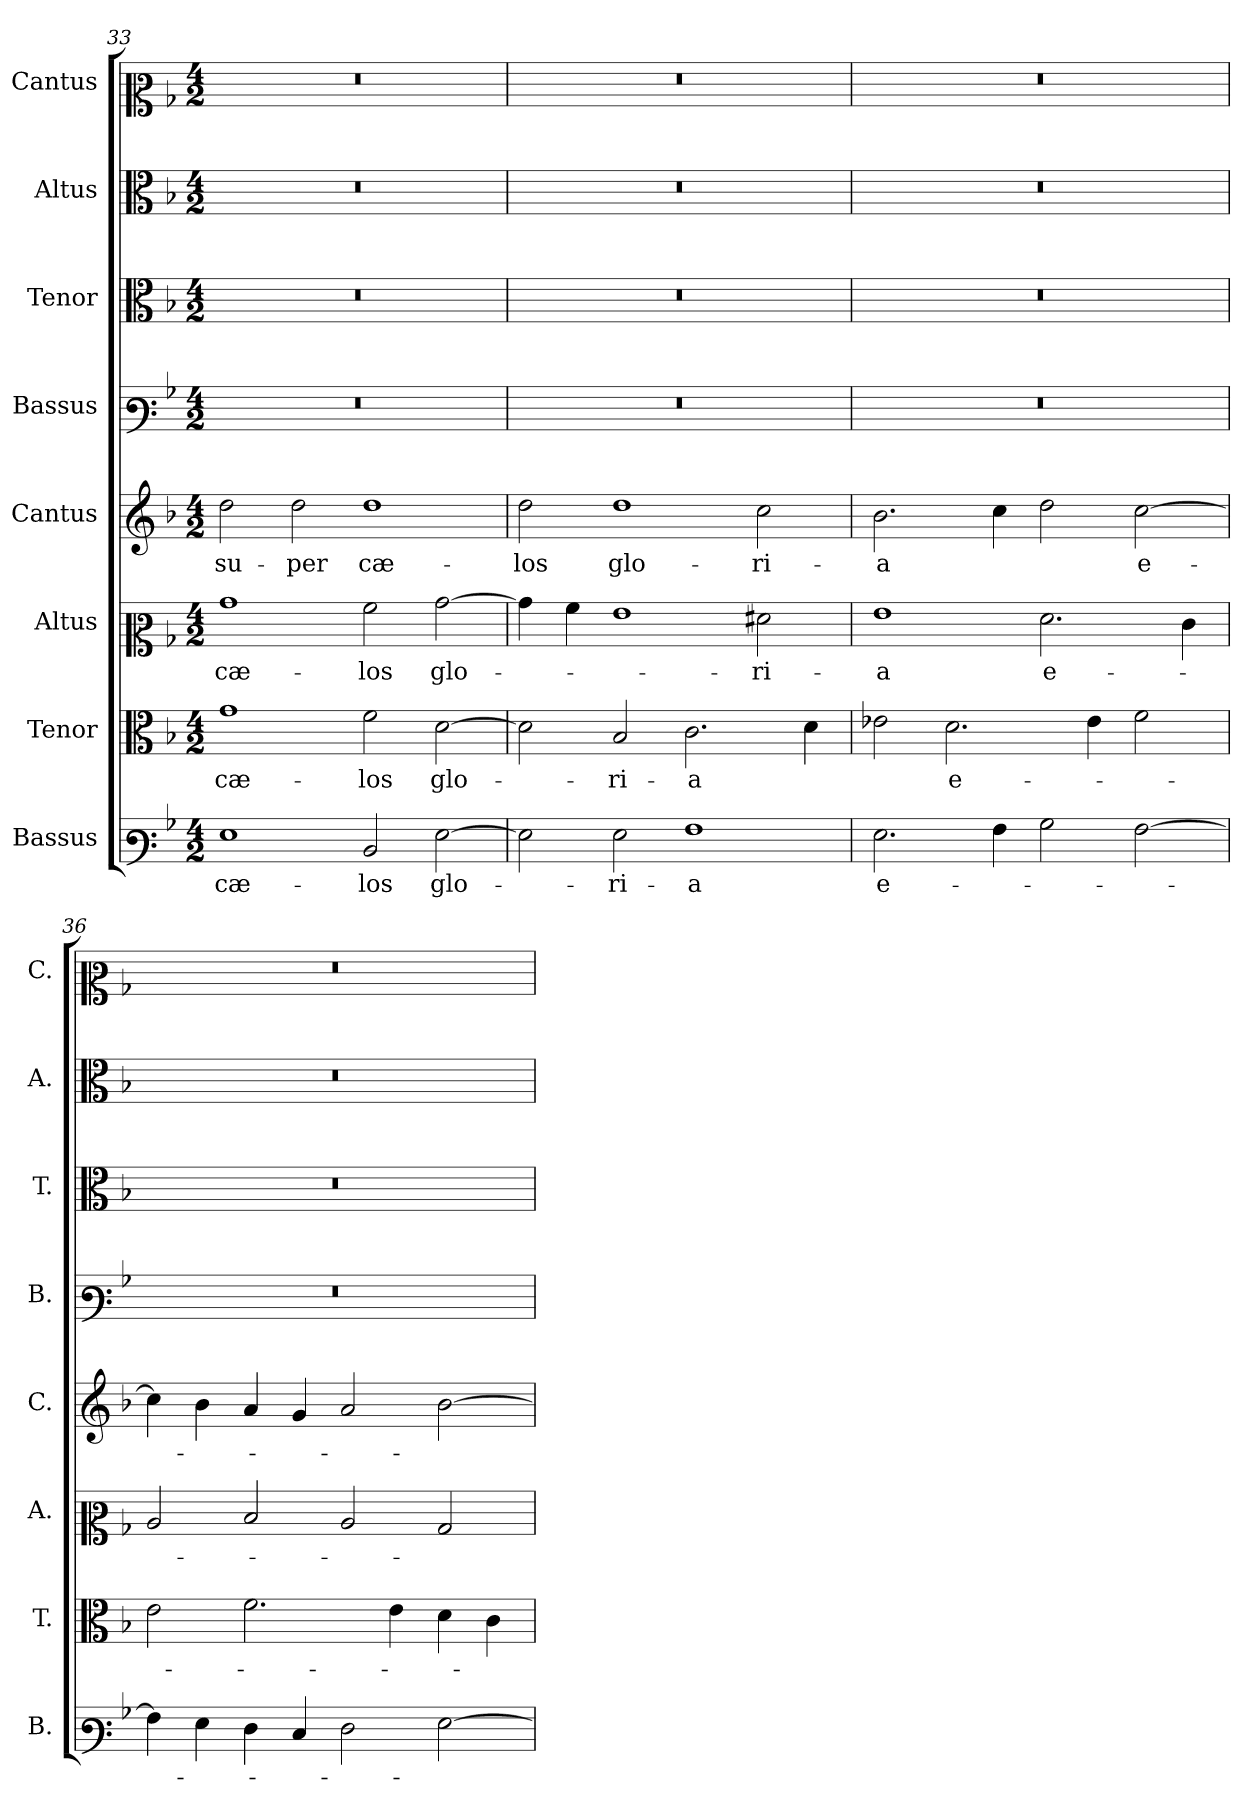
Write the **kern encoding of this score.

**kern	**text	**kern	**text	**kern	**text	**kern	**text	**kern	**kern	**kern	**kern
*part8	*part8	*part7	*part7	*part6	*part6	*part5	*part5	*part4	*part3	*part2	*part1
*staff8	*staff8	*staff7	*staff7	*staff6	*staff6	*staff5	*staff5	*staff4	*staff3	*staff2	*staff1
*I"Bassus	*	*I"Tenor	*	*I"Altus	*	*I"Cantus	*	*I"Bassus	*I"Tenor	*I"Altus	*I"Cantus
*I'B.	*	*I'T.	*	*I'A.	*	*I'C.	*	*I'B.	*I'T.	*I'A.	*I'C.
*clefF3	*	*clefC3	*	*clefC2	*	*clefG2	*	*clefF3	*clefC3	*clefC3	*clefC2
*k[b-]	*	*k[b-]	*	*k[b-]	*	*k[b-]	*	*k[b-]	*k[b-]	*k[b-]	*k[b-]
*M4/2	*	*M4/2	*	*M4/2	*	*M4/2	*	*M4/2	*M4/2	*M4/2	*M4/2
=33	=33	=33	=33	=33	=33	=33	=33	=33	=33	=33	=33
!	!	!	!	!	!	!	!	!LO:N:vis=1	!LO:N:vis=1	!LO:N:vis=1	!LO:N:vis=1
1G	cæ-	1g	cæ-	1b-	cæ-	2dd\	su-	0r	0r	0r	0r
.	.	.	.	.	.	2dd\	-per	.	.	.	.
2D/	-los	2f\	-los	2a\	-los	1dd	cæ-	.	.	.	.
[2G\	glo-	[2d\	glo-	[2b-\	glo-	.	.	.	.	.	.
=34	=34	=34	=34	=34	=34	=34	=34	=34	=34	=34	=34
!	!	!	!	!	!	!	!	!LO:N:vis=1	!LO:N:vis=1	!LO:N:vis=1	!LO:N:vis=1
2G\]	.	2d\]	.	4b-\]	.	2dd\	-los	0r	0r	0r	0r
.	.	.	.	4a\	.	.	.	.	.	.	.
2G\	-ri-	2B-/	-ri-	1g	.	1dd	glo-	.	.	.	.
1A	-a	2.c\	-a	.	.	.	.	.	.	.	.
.	.	.	.	2f#X\	-ri-	2cc\	-ri-	.	.	.	.
.	.	4d\	.	.	.	.	.	.	.	.	.
=35	=35	=35	=35	=35	=35	=35	=35	=35	=35	=35	=35
!	!	!	!	!	!	!	!	!LO:N:vis=1	!LO:N:vis=1	!LO:N:vis=1	!LO:N:vis=1
2.G\	e-	2e-X\	.	1g	-a	2.b-\	-a	0r	0r	0r	0r
.	.	2.d\	e-	.	.	.	.	.	.	.	.
4A\	.	.	.	.	.	4cc\	.	.	.	.	.
2B-\	.	.	.	2.f\	e-	2dd\	.	.	.	.	.
.	.	4e-\	.	.	.	.	.	.	.	.	.
[2A\	.	2f\	.	.	.	[2cc\	e-	.	.	.	.
.	.	.	.	4e\	.	.	.	.	.	.	.
=36	=36	=36	=36	=36	=36	=36	=36	=36	=36	=36	=36
!	!	!	!	!	!	!	!	!LO:N:vis=1	!LO:N:vis=1	!LO:N:vis=1	!LO:N:vis=1
4A\]	.	2e\	.	2c/	.	4cc\]	.	0r	0r	0r	0r
4G\	.	.	.	.	.	4b-\	.	.	.	.	.
4F\	.	2.f\	.	2d/	.	4a/	.	.	.	.	.
4E/	.	.	.	.	.	4g/	.	.	.	.	.
2F\	.	.	.	2c/	.	2a/	.	.	.	.	.
.	.	4e\	.	.	.	.	.	.	.	.	.
[2G\	.	4d\	.	2B-/	.	[2b-\	.	.	.	.	.
.	.	4c\	.	.	.	.	.	.	.	.	.
=	=	=	=	=	=	=	=	=	=	=	=
*-	*-	*-	*-	*-	*-	*-	*-	*-	*-	*-	*-
